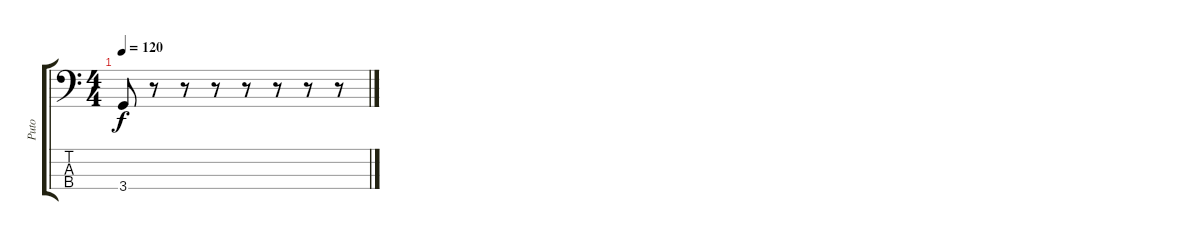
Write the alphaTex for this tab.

\track ("Puto" "Puto") {instrument electricbasspick}
\staff {score tabs}
\tuning (G2 D2 A1 E1) {hide}
\ts (4 4)
\tempo 120
\clef f4
\ks c
3.4.8{dy f} r.8 r.8 r.8 r.8 r.8 r.8 r.8
